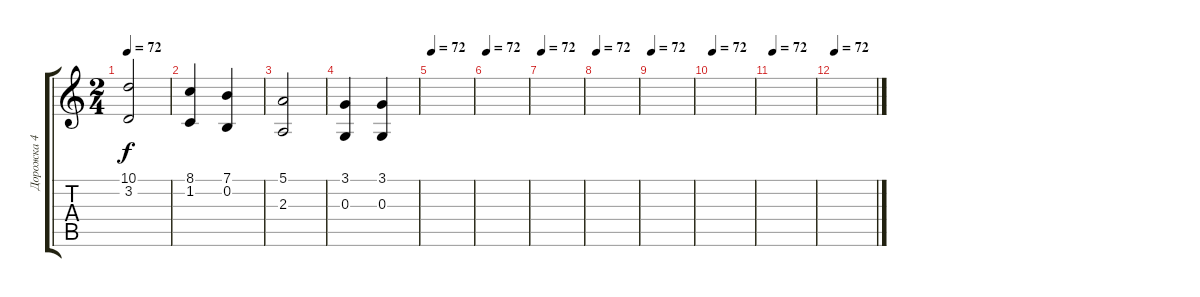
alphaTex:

\track ("Дорожка 4" "Дорожка 4") {instrument stringensemble1}
\staff {score tabs}
\tuning (E4 B3 G3 D3 A2 E2) {hide}
\ts (2 4)
\tempo 72
\clef g2
\ks c
(10.1 3.2).2{dy f} |
(8.1 1.2).4 (7.1 0.2).4 |
(5.1 2.3).2 |
(3.1 0.3).4 (3.1 0.3).4 |
\tempo 72
|
\tempo 72
|
\tempo 72
|
\tempo 72
|
\tempo 72
|
\tempo 72
|
\tempo 72
|
\tempo 72
